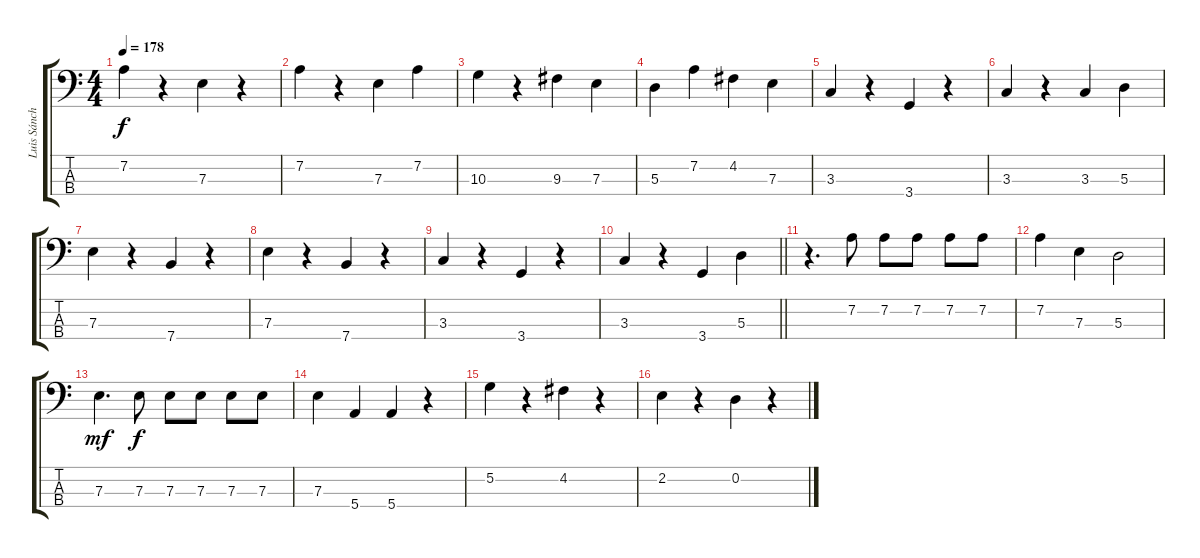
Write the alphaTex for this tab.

\track ("Luis Sánchez" "Luis Sánch") {instrument electricbassfinger}
\staff {score tabs}
\tuning (G2 D2 A1 E1) {hide}
\ts (4 4)
\tempo 178
\clef f4
\ks c
7.2.4{dy f} r.4 7.3.4 r.4 |
7.2.4 r.4 7.3.4 7.2.4 |
10.3.4 r.4 9.3.4 7.3.4 |
5.3.4 7.2.4 4.2.4 7.3.4 |
3.3.4 r.4 3.4.4 r.4 |
3.3.4 r.4 3.3.4 5.3.4 |
7.3.4 r.4 7.4.4 r.4 |
7.3.4 r.4 7.4.4 r.4 |
3.3.4 r.4 3.4.4 r.4 |
\barLineRight lightlight
3.3.4 r.4 3.4.4 5.3.4 |
r.4{d} 7.2.8 7.2.8 7.2.8 7.2.8 7.2.8 |
7.2.4 7.3.4 5.3.2 |
7.3.4{d dy mf} 7.3.8{dy f} 7.3.8 7.3.8 7.3.8 7.3.8 |
7.3.4 5.4.4 5.4.4 r.4 |
5.2.4 r.4 4.2.4 r.4 |
2.2.4 r.4 0.2.4 r.4
